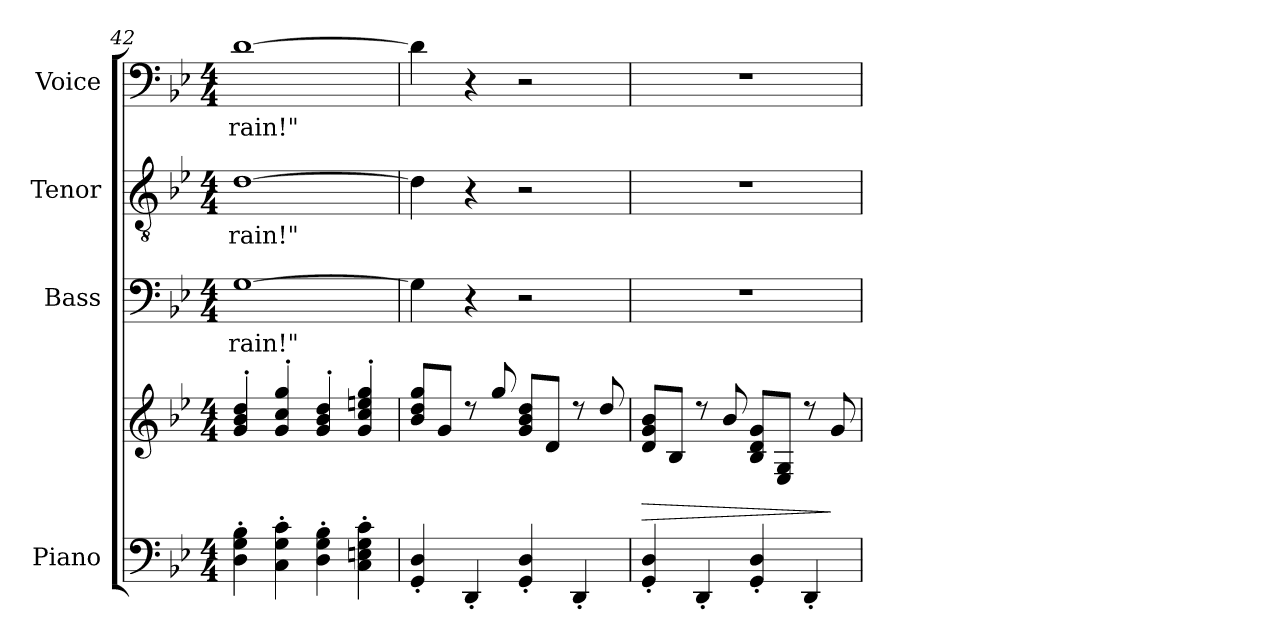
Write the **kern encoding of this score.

**kern	**kern	**dynam	**kern	**text	**kern	**text	**kern	**text
*part4	*part4	*part4	*part3	*part3	*part2	*part2	*part1	*part1
*staff5	*staff4	*staff4/5	*staff3	*staff3	*staff2	*staff2	*staff1	*staff1
*I"Piano	*	*	*I"Bass	*	*I"Tenor	*	*I"Voice	*
*	*	*	*I'B	*	*I'T	*	*	*
*clefF4	*clefG2	*	*clefF4	*	*clefGv2	*	*clefF4	*
*k[b-e-]	*k[b-e-]	*	*k[b-e-]	*	*k[b-e-]	*	*k[b-e-]	*
*B-:	*B-:	*	*B-:	*	*B-:	*	*B-:	*
*M4/4	*M4/4	*	*M4/4	*	*M4/4	*	*M4/4	*
=42	=42	=42	=42	=42	=42	=42	=42	=42
*	*^	*	*	*	*	*	*	*
!	!	!	!	!	!LO:LY:b	!	!LO:LY:b	!	!LO:LY:b
4D' 4G' 4B-'	4g' 4b-' 4dd'	1ryy	.	[1G	rain!"	[1d	rain!"	[1d	rain!"
4C' 4G' 4c'	4g' 4cc' 4gg'	.	.	.	.	.	.	.	.
4D' 4G' 4B-'	4g' 4b-' 4dd'	.	.	.	.	.	.	.	.
4C' 4En' 4G' 4c'	4g' 4cc' 4een' 4gg'	.	.	.	.	.	.	.	.
=43	=43	=43	=43	=43	=43	=43	=43	=43	=43
4GG' 4D'	8b- 8dd 8ggL	1ryy	.	4G]	.	4d]	.	4d]	.
.	8gJ	.	.	.	.	.	.	.	.
4DD'	8r	.	.	4r	.	4r	.	4r	.
.	8gg	.	.	.	.	.	.	.	.
4GG' 4D'	8g 8b- 8ddL	.	.	2r	.	2r	.	2r	.
.	8dJ	.	.	.	.	.	.	.	.
4DD'	8r	.	.	.	.	.	.	.	.
.	8dd	.	.	.	.	.	.	.	.
=44	=44	=44	=44	=44	=44	=44	=44	=44	=44
!	!	!	!LO:HP:b	!	!	!	!	!	!
4GG' 4D'	8d 8g 8b-L	1ryy	>	1r	.	1r	.	1r	.
.	8B-J	.	.	.	.	.	.	.	.
4DD'	8r	.	.	.	.	.	.	.	.
.	8b-/	.	.	.	.	.	.	.	.
4GG' 4D'	8B- 8d 8gL	.	.	.	.	.	.	.	.
.	8E- 8GJ	.	.	.	.	.	.	.	.
4DD'	8r	.	.	.	.	.	.	.	.
.	8g	.	]	.	.	.	.	.	.
*	*v	*v	*	*	*	*	*	*	*
=	=	=	=	=	=	=	=	=
*-	*-	*-	*-	*-	*-	*-	*-	*-
